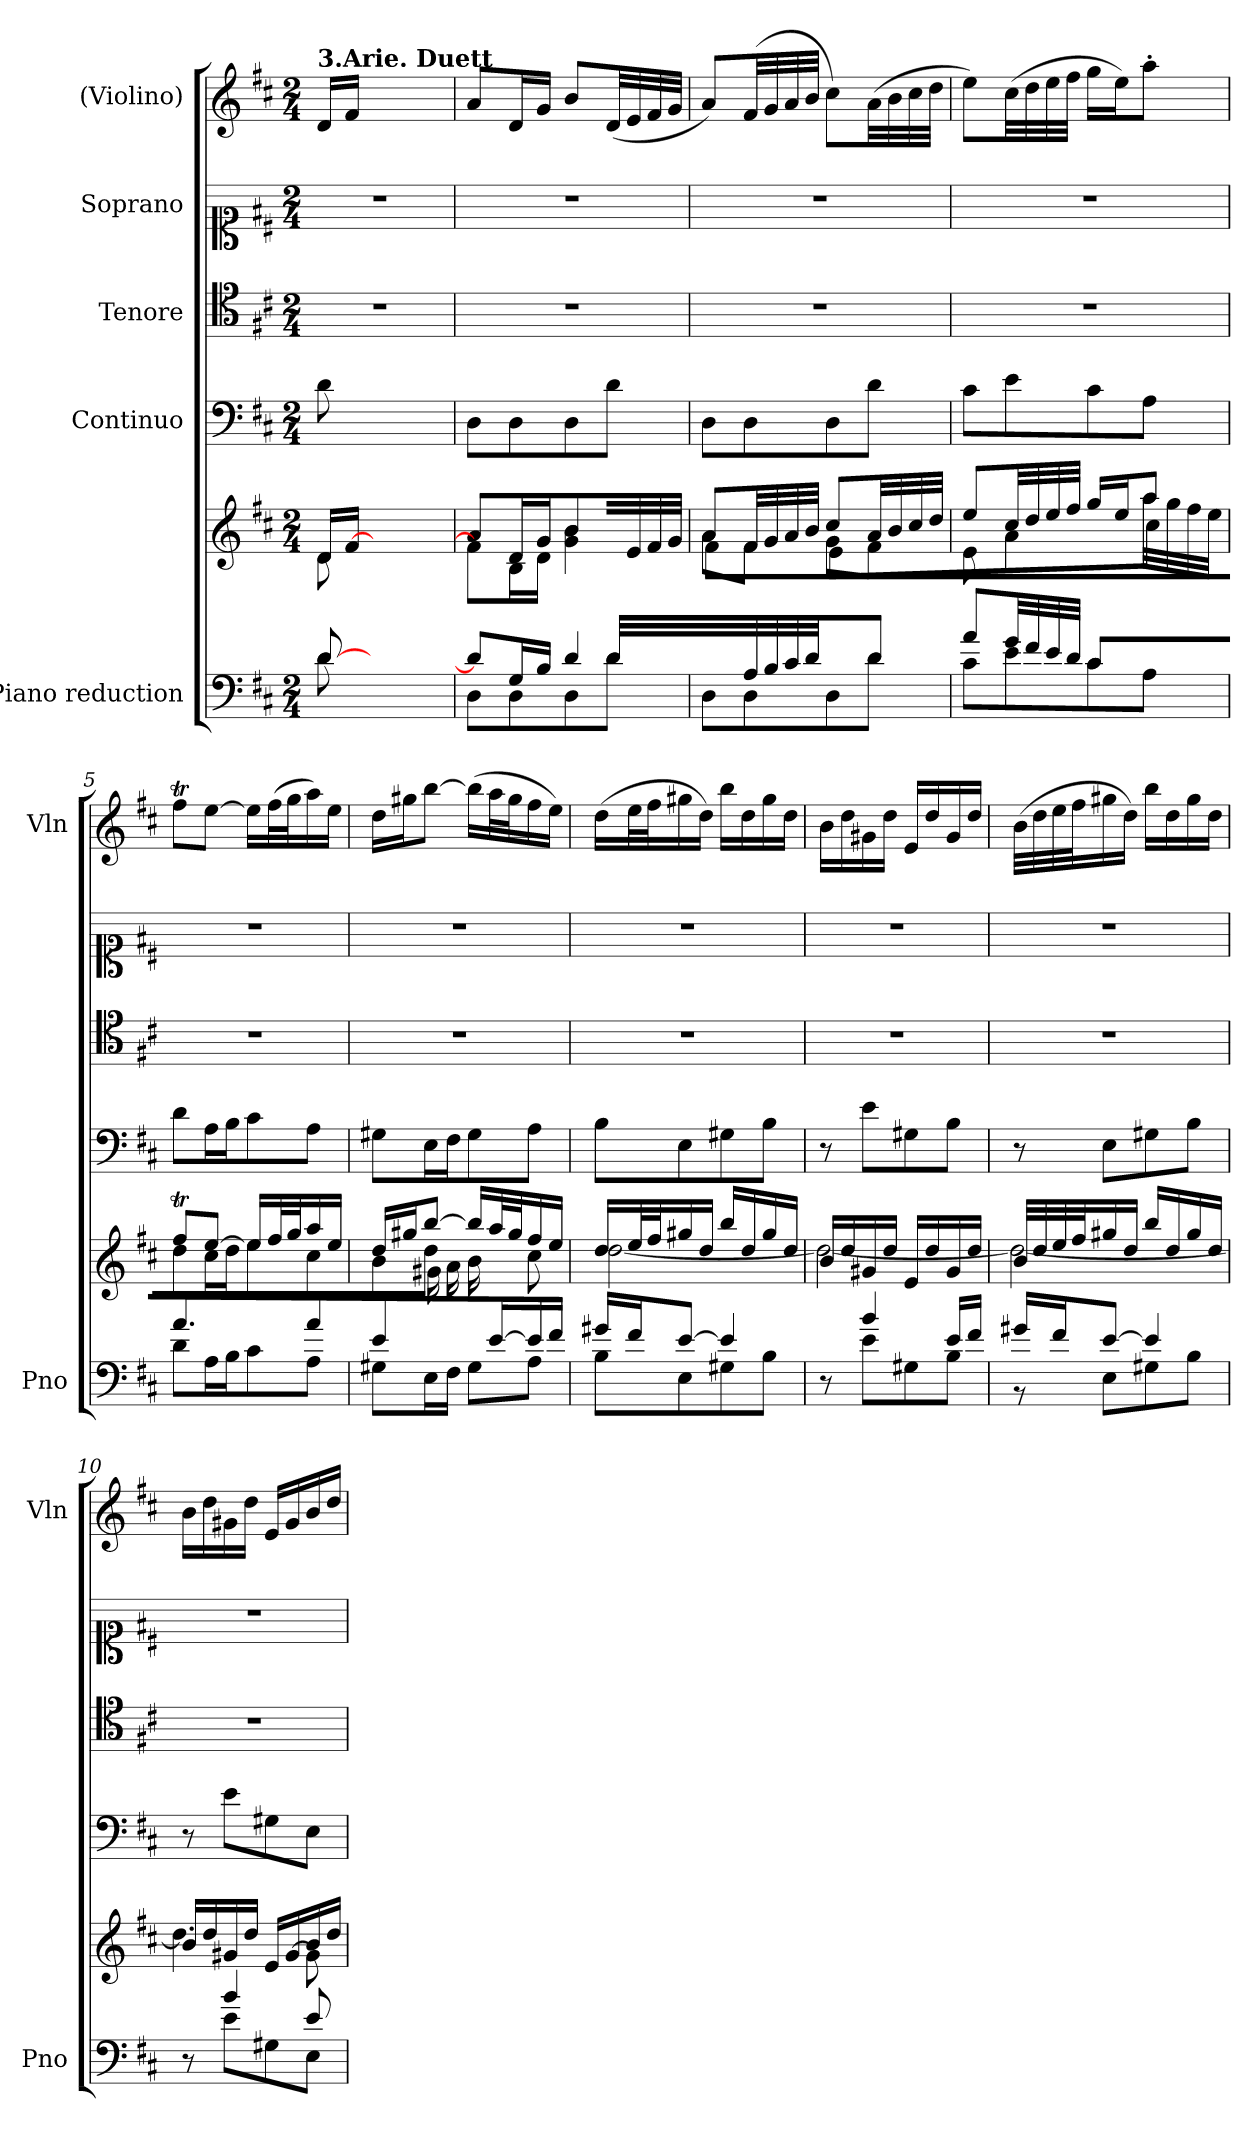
**kern	**kern	**kern	**kern	**kern	**kern
*part5	*part5	*part4	*part3	*part2	*part1
*staff6	*staff5	*staff4	*staff3	*staff2	*staff1
*I"Piano reduction	*	*I"Continuo	*I"Tenore	*I"Soprano	*I"(Violino)
*I'Pno	*	*	*	*	*I'Vln
*stria5	*stria5	*	*	*	*
*clefF4	*clefG2	*clefF4	*clefC4	*clefC1	*clefG2
*k[f#c#]	*k[f#c#]	*k[f#c#]	*k[f#c#]	*k[f#c#]	*k[f#c#]
*M2/4	*M2/4	*M2/4	*M2/4	*M2/4	*M2/4
=1	=1	=1	=1	=1	=1
*^	*^	*	*	*	*
!	!	!	!	!	!	!	!LO:TX:a:B:t=3.Arie. Duett
[8d/	8d\	16d/LL	8d\	8d\	2r	2r	16d/LL
.	.	[<16f#/JJ	.	.	.	.	16f#/JJ
4.ryy	4.ryy	4.ryy	4.ryy	4.ryy	.	.	4.ryy
=2	=2	=2	=2	=2	=2	=2	=2
*	*^	*	*	*	*	*	*
4.ryy	8d/L]	8D\L	8a/L	8f#\L]	8D\L	2r	2r	8a/L
.	16G/L	8D\	16d/L	16B\L	8D\	.	.	16d/L
.	16B/JJ	.	16g/JJ	16d\JJ	.	.	.	16g/JJ
.	4d/	8D\	8b/L	4g\ 4b\	8D\	.	.	8b/L
32d/LL	.	8d\J	32ryy	.	8d\J	.	.	(32d/LL
16.ryy	.	.	32e/	.	.	.	.	32e/
.	.	.	32f#/	.	.	.	.	32f#/
.	.	.	32g/JJJ	.	.	.	.	32g/JJJ
*	*v	*v	*	*	*	*	*	*
=3	=3	=3	=3	=3	=3	=3	=3
*	*	*	*^	*	*	*	*
8ryy	8D\L	8a/L	8a\L	8f#\L	8D\L	2r	2r	8a/L)
32A/LL	8D\	32f#/LL	8f#\J	8ryy	8D\	.	.	(32f#/LL
32B/	.	32g/	.	.	.	.	.	32g/
32c#/	.	32a/	.	.	.	.	.	32a/
32d/JJJ	.	32b/JJJ	.	.	.	.	.	32b/JJJ
8ryy	8D\	8cc#/L	8g\L	8e\L	8D\	.	.	8cc#\L)
8d/J	8d\J	32a/LL	8f#\J	8ryy	8d\J	.	.	(32a\LL
.	.	32b/	.	.	.	.	.	32b\
.	.	32cc#/	.	.	.	.	.	32cc#\
.	.	32dd/JJJ	.	.	.	.	.	32dd\JJJ
=4	=4	=4	=4	=4	=4	=4	=4	=4
8a/L	8c#\L	8ee/L	8e\	4.ryy	8c#\L	2r	2r	8ee\L)
32g/LL	8e\	32cc#/LL	4a\	.	8e\	.	.	(32cc#\LL
32f#/	.	32dd/	.	.	.	.	.	32dd\
32e/	.	32ee/	.	.	.	.	.	32ee\
32d/JJJ	.	32ff#/JJJ	.	.	.	.	.	32ff#\JJJ
8c#/L	8c#\	16gg/LL	.	.	8c#\	.	.	16gg\LL
.	.	16ee/J	.	.	.	.	.	16ee\J)
8ryy	8A\J	8aa/J	32aa\LLL	8cc#\J	8A\J	.	.	8aa'\J
.	.	.	32gg\	.	.	.	.	.
.	.	.	32ff#\	.	.	.	.	.
.	.	.	32ee\JJJ	.	.	.	.	.
*	*	*	*v	*v	*	*	*	*
=5	=5	=5	=5	=5	=5	=5	=5
4.a/	8d\L	8ff#t/L	8dd\L	8d\L	2r	2r	8ff#t\L
.	16A\L	[8ee/J	16cc#\L	16A\L	.	.	[8ee\J
.	16B\J	.	16dd\JJ	16B\J	.	.	.
.	8c#\	16ee/LL]	8ee\L	8c#\	.	.	16ee\LL]
.	.	32ff#/L	.	.	.	.	(32ff#\L
.	.	32gg/J	.	.	.	.	32gg\J
8a/	8A\J	16aa/	8cc#\J	8A\J	.	.	16aa\)
.	.	16ee/JJ	.	.	.	.	16ee\JJ
=6	=6	=6	=6	=6	=6	=6	=6
*	*	*	*^	*	*	*	*
8e/L	8G#X\L	16dd/LL	8b\	8ryy	8G#X\L	2r	2r	16dd\LL
.	.	16gg#X/J	.	.	.	.	.	16gg#X\J
8.ryy	16E\L	[8bb/J	4dd\	16g#X\L	16E\L	.	.	[8bb\J
.	16F#\JJ	.	.	16a\JJ	16F#\J	.	.	.
.	8G#\L	16bb/LL]	.	16b\LL	8G#\	.	.	(16bb\LL]
[16e/	.	32aa/L	.	8.ryy	.	.	.	32aa\L
.	.	32gg#/J	.	.	.	.	.	32gg#\J
16e/]	8A\J	16ff#/	8cc#\	.	8A\J	.	.	16ff#\
16f#/JJ	.	16ee/JJ	.	.	.	.	.	16ee\JJ)
*	*	*	*v	*v	*	*	*	*
!!LO:LB:g=z
=7	=7	=7	=7	=7	=7	=7	=7
16g#X/LL	8B\L	16dd/LL	[2dd\	8B\L	2r	2r	(16dd\LL
16f#/J	.	32ee/L	.	.	.	.	32ee\L
.	.	32ff#/J	.	.	.	.	32ff#\J
[8e/J	8E\	16gg#X/	.	8E\	.	.	16gg#X\
.	.	16dd/JJ	.	.	.	.	16dd\JJ)
4e/]	8G#X\	16bb/LL	.	8G#X\	.	.	16bb\LL
.	.	16dd/	.	.	.	.	16dd\
.	8B\J	16gg#/	.	8B\J	.	.	16gg#\
.	.	16dd/JJ	.	.	.	.	16dd\JJ
=8	=8	=8	=8	=8	=8	=8	=8
8r	8ryy	16b/LL	2dd\_	8r	2r	2r	16b\LL
.	.	16dd/	.	.	.	.	16dd\
4b/	8e\L	16g#X/	.	8e\L	.	.	16g#X\
.	.	16dd/JJ	.	.	.	.	16dd\JJ
.	8G#X\	16e/LL	.	8G#X\	.	.	16e/LL
.	.	16dd/	.	.	.	.	16dd/
16e/LL	8B\J	16g#/	.	8B\J	.	.	16g#/
16f#/JJ	.	16dd/JJ	.	.	.	.	16dd/JJ
=9	=9	=9	=9	=9	=9	=9	=9
16g#X/LL	8r	32b/LLL	2dd\_	8r	2r	2r	(32b\LLL
.	.	32dd/	.	.	.	.	32dd\
16f#/J	.	32ee/	.	.	.	.	32ee\
.	.	32ff#/J	.	.	.	.	32ff#\J
[8e/J	8E\L	16gg#X/	.	8E\L	.	.	16gg#X\
.	.	16dd/JJ	.	.	.	.	16dd\JJ)
4e/]	8G#X\	16bb/LL	.	8G#X\	.	.	16bb\LL
.	.	16dd/	.	.	.	.	16dd\
.	8B\J	16gg#/	.	8B\J	.	.	16gg#\
.	.	16dd/JJ	.	.	.	.	16dd\JJ
=10	=10	=10	=10	=10	=10	=10	=10
8r	8ryy	16b/LL	4.dd\]	8r	2r	2r	16b\LL
.	.	16dd/	.	.	.	.	16dd\
4b/	8e\L	16g#X/	.	8e\L	.	.	16g#X\
.	.	16dd/JJ	.	.	.	.	16dd\JJ
.	8G#X\	16e/LL	.	8G#X\	.	.	16e/LL
.	.	[<16g#/	.	.	.	.	16g#/
8e/	8E\J	16b/	8g#\]	8E\J	.	.	16b/
.	.	16dd/JJ	.	.	.	.	16dd/JJ
*v	*v	*	*	*	*	*	*
*	*v	*v	*	*	*	*
=	=	=	=	=	=
*-	*-	*-	*-	*-	*-
